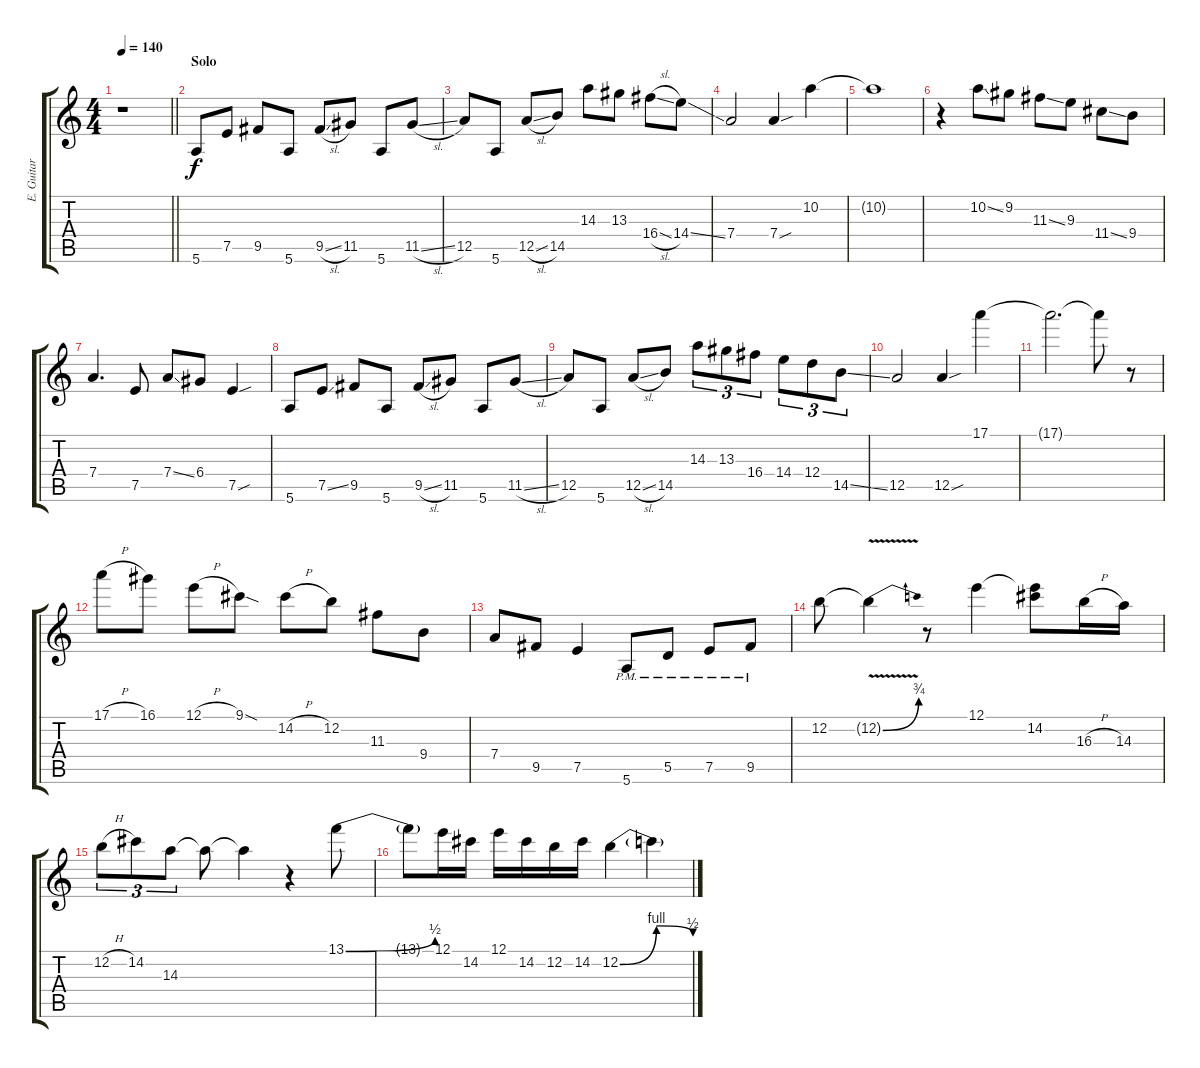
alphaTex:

\track ("E. Guitar I" "E. Guitar ") {instrument distortionguitar}
\staff {score tabs}
\tuning (E4 B3 G3 D3 A2 E2) {hide}
\ts (4 4)
\tempo 140
\clef g2
\barLineRight lightlight
\ks c
r.1{dy f} |
\section ("" "Solo")
5.6.8{volume 14} 7.5.8 9.5.8 5.6.8 9.5{sl}.8 11.5.8 5.6.8 11.5{sl}.8 |
12.5.8 5.6.8 12.5{sl}.8 14.5.8 14.3.8 13.3.8 16.4{sl}.8 14.4{ss}.8 |
7.4.2 7.4{sou}.4 10.2.4 |
10.2{t}.1 |
r.4 10.2{ss}.8 9.2.8 11.3{ss}.8 9.3.8 11.4{ss}.8 9.4.8 |
7.4.4{d} 7.5.8 7.4{ss}.8 6.4.8 7.5{sou}.4 |
5.6.8 7.5{ss}.8 9.5.8 5.6.8 9.5{sl}.8 11.5.8 5.6.8 11.5{sl}.8 |
12.5.8 5.6.8 12.5{sl}.8 14.5.8 14.3.8{tu (3 2)} 13.3.8{tu (3 2)} 16.4.8{tu (3 2)} 14.4.8{tu (3 2)} 12.4.8{tu (3 2)} 14.5{ss}.8{tu (3 2)} |
12.5.2 12.5{sou}.4 17.1.4 |
17.1{t}.2{d} 17.1{t}.8 r.8 |
17.1{h}.8 16.1.8 12.1{h}.8 9.1{sod}.8 14.2{h}.8 12.2.8 11.3.8 9.4.8 |
7.4.8 9.5.8 7.5.4 5.6{pm}.8 5.5{pm}.8 7.5{pm}.8 9.5{pm}.8 |
12.2.8 12.2{be (bend 0 0 60 3) v t}.4 r.8 12.1.4 (12.1{t} 14.2).8 16.3{h}.16 14.3.16 |
12.2{h}.8{tu (3 2)} 14.2.8{tu (3 2)} 14.3.8{tu (3 2)} 14.3{t}.8 14.3{t}.4 r.4 13.1{be (bend 0 0 60 2)}.8 |
13.1{t}.8 12.1.16 14.2.16 12.1.16 14.2.16 12.2.16 14.2.16 12.2{be (bendrelease 0 0 15 4 39 4 60 2)}.4 12.2{t}.4
